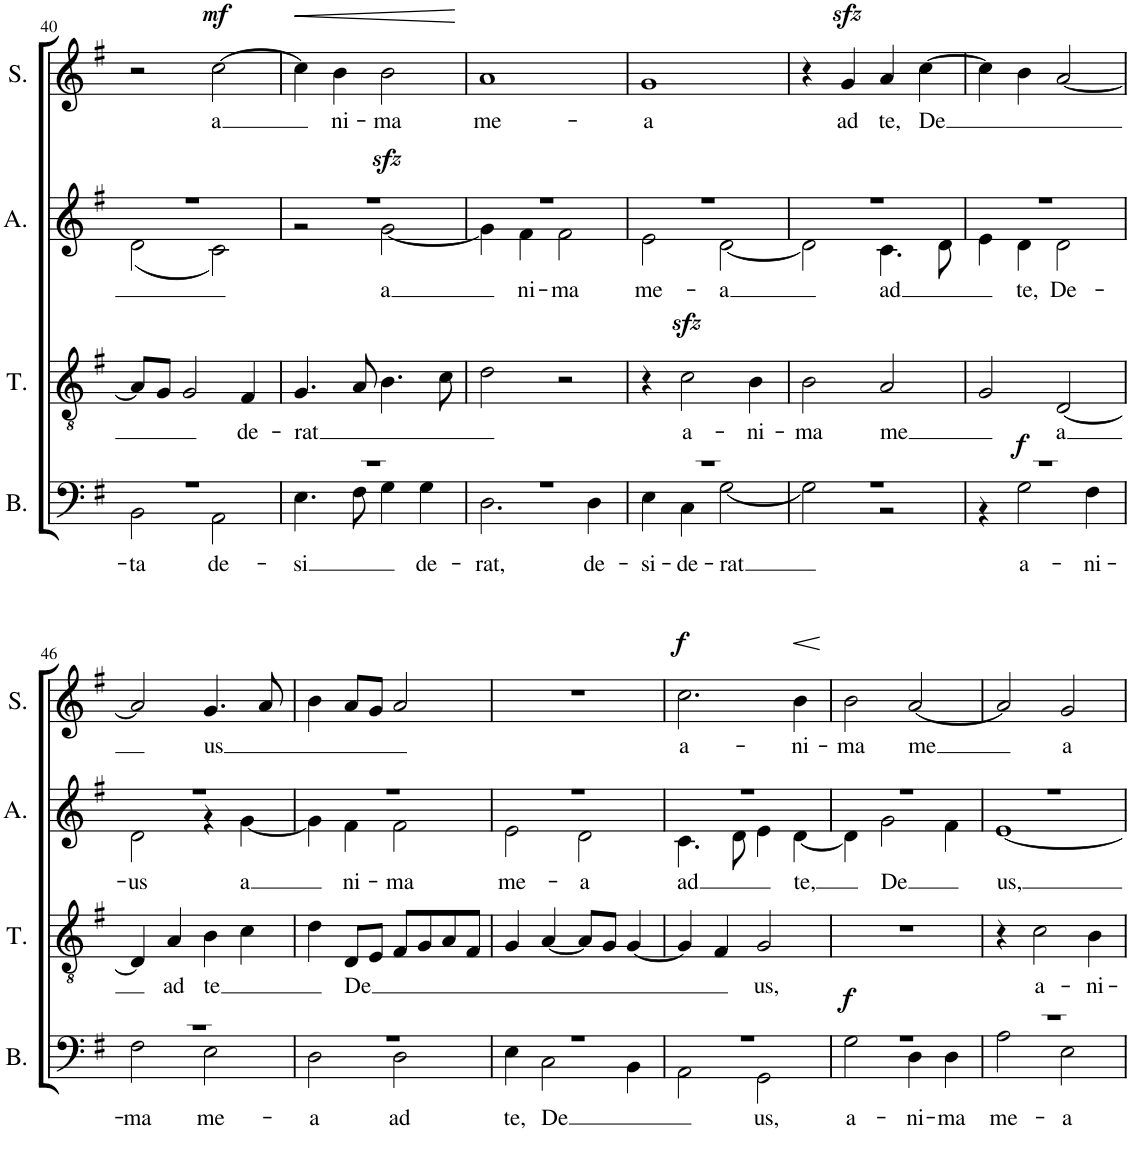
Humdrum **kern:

**kern	**text	**dynam	**kern	**text	**kern	**text	**dynam	**kern	**text	**dynam
*part4	*part4	*part4	*part3	*part3	*part2	*part2	*part2	*part1	*part1	*part1
*staff4	*staff4	*staff4	*staff3	*staff3	*staff2	*staff2	*staff2	*staff1	*staff1	*staff1
*I"Basse	*	*	*I"Ténor	*	*I"Alto	*	*	*I"Soprane	*	*
*I'B.	*	*	*I'T.	*	*I'A.	*	*	*I'S.	*	*
!!LO:PB:g=z
*clefF4	*	*	*clefGv2	*	*clefG2	*	*	*clefG2	*	*
*k[f#]	*	*	*k[f#]	*	*k[f#]	*	*	*k[f#]	*	*
*M4/4	*	*	*M4/4	*	*M4/4	*	*	*M4/4	*	*
*met(c)	*	*	*met(c)	*	*met(c)	*	*	*met(c)	*	*
=40	=40	=40	=40	=40	=40	=40	=40	=40	=40	=40
*^	*	*	*	*	*	*	*	*	*	*
!	!	!LO:LY:b	!	!	!	!	!	!	!	!	!
*	*	*	*	*	*	*^	*	*	*	*	*
1r	2BB\	-ta	.	8A/L]	.	1r	(2d\	.	.	2r	.	.
.	.	.	.	8G/J	.	.	.	.	.	.	.	.
.	.	.	.	2G/	.	.	.	.	.	.	.	.
!	!	!LO:LY:b	!	!	!	!	!	!	!	!	!LO:LY:b	!LO:DY:a
.	2AA\	de-	.	.	.	.	2c\)	.	.	[2cc\	a	mf
!	!	!	!	!	!LO:LY:b	!	!	!	!	!	!	!
.	.	.	.	4F#/	de-	.	.	.	.	.	.	.
=41	=41	=41	=41	=41	=41	=41	=41	=41	=41	=41	=41	=41
!	!	!LO:LY:b	!	!	!LO:LY:b	!	!	!	!	!	!	!LO:HP:b
1r	4.E\	-si	.	4.G/	-rat	1r	2r	.	.	4cc\]	.	<
!	!	!	!	!	!	!	!	!	!	!	!LO:LY:b	!
.	.	.	.	.	.	.	.	.	.	4b\	ni-	.
.	8F#\	.	.	8A/	.	.	.	.	.	.	.	.
!	!	!	!	!	!	!	!	!LO:LY:b	!LO:DY:a	!	!LO:LY:b	!
.	4G\	.	.	4.B\	.	.	[2g\	a	sfz	2b\	-ma	.
!	!	!LO:LY:b	!	!	!	!	!	!	!	!	!	!
.	4G\	de-	.	.	.	.	.	.	.	.	.	.
.	.	.	.	8c\	.	.	.	.	.	.	.	.
*v	*v	*	*	*	*	*v	*v	*	*	*	*	*
.	.	.	.	.	.	.	.	.	.	[
=42	=42	=42	=42	=42	=42	=42	=42	=42	=42	=42
*^	*	*	*	*	*	*	*	*	*	*
!	!	!LO:LY:b	!	!	!	!	!	!	!	!LO:LY:b	!
*	*	*	*	*	*	*^	*	*	*	*	*
1r	2.D\	-rat,	.	2d\	.	1r	4g\]	.	.	1a	me-	.
!	!	!	!	!	!	!	!	!LO:LY:b	!	!	!	!
.	.	.	.	.	.	.	4f#\	ni-	.	.	.	.
!	!	!	!	!	!	!	!	!LO:LY:b	!	!	!	!
.	.	.	.	2r	.	.	2f#\	-ma	.	.	.	.
!	!	!LO:LY:b	!	!	!	!	!	!	!	!	!	!
.	4D\	de-	.	.	.	.	.	.	.	.	.	.
=43	=43	=43	=43	=43	=43	=43	=43	=43	=43	=43	=43	=43
!	!	!LO:LY:b	!	!	!	!	!	!LO:LY:b	!	!	!LO:LY:b	!
1r	4E\	-si-	.	4r	.	1r	2e\	me-	.	1g	-a	.
!	!	!LO:LY:b	!	!	!LO:LY:b	!	!	!	!	!	!	!
.	4C\	-de-	.	2czz>\	a-	.	.	.	.	.	.	.
!	!	!LO:LY:b	!	!	!	!	!	!LO:LY:b	!	!	!	!
.	[2G\	-rat	.	.	.	.	[2d\	-a	.	.	.	.
!	!	!	!	!	!LO:LY:b	!	!	!	!	!	!	!
.	.	.	.	4B\	-ni-	.	.	.	.	.	.	.
=44	=44	=44	=44	=44	=44	=44	=44	=44	=44	=44	=44	=44
!	!	!	!	!	!LO:LY:b	!	!	!	!	!	!	!
1r	2G\]	.	.	2B\	-ma	1r	2d\]	.	.	4r	.	.
!	!	!	!	!	!	!	!	!	!	!	!LO:LY:b	!
.	.	.	.	.	.	.	.	.	.	4gzz>/	ad	.
!	!	!	!	!	!LO:LY:b	!	!	!LO:LY:b	!	!	!LO:LY:b	!
.	2r	.	.	2A/	me	.	4.c\	ad	.	4a/	te,	.
!	!	!	!	!	!	!	!	!	!	!	!LO:LY:b	!
.	.	.	.	.	.	.	.	.	.	[4cc\	De	.
.	.	.	.	.	.	.	8d\	.	.	.	.	.
=45	=45	=45	=45	=45	=45	=45	=45	=45	=45	=45	=45	=45
1r	4r	.	.	2G/	.	1r	4e\	.	.	4cc\]	.	.
!	!	!LO:LY:b	!LO:DY:a	!	!	!	!	!LO:LY:b	!	!	!	!
.	2G\	a-	f	.	.	.	4d\	te,	.	4b\	.	.
!	!	!	!	!	!LO:LY:b	!	!	!LO:LY:b	!	!	!	!
.	.	.	.	[2D/	a	.	2d\	De-	.	[2a/	.	.
!	!	!LO:LY:b	!	!	!	!	!	!	!	!	!	!
.	4F#\	-ni-	.	.	.	.	.	.	.	.	.	.
!!LO:LB:g=z
=46	=46	=46	=46	=46	=46	=46	=46	=46	=46	=46	=46	=46
!	!	!LO:LY:b	!	!	!	!	!	!LO:LY:b	!	!	!	!
1r	2F#\	-ma	.	4D/]	.	1r	2d\	-us	.	2a/]	.	.
!	!	!	!	!	!LO:LY:b	!	!	!	!	!	!	!
.	.	.	.	4A/	ad	.	.	.	.	.	.	.
!	!	!LO:LY:b	!	!	!LO:LY:b	!	!	!	!	!	!LO:LY:b	!
.	2E\	me-	.	4B\	te	.	4r	.	.	4.g/	us	.
!	!	!	!	!	!	!	!	!LO:LY:b	!	!	!	!
.	.	.	.	4c\	.	.	[4g\	a	.	.	.	.
.	.	.	.	.	.	.	.	.	.	8a/	.	.
=47	=47	=47	=47	=47	=47	=47	=47	=47	=47	=47	=47	=47
!	!	!LO:LY:b	!	!	!	!	!	!	!	!	!	!
1r	2D\	-a	.	4d\	.	1r	4g\]	.	.	4b\	.	.
!	!	!	!	!	!LO:LY:b	!	!	!LO:LY:b	!	!	!	!
.	.	.	.	8D/L	De	.	4f#\	ni-	.	8a/L	.	.
.	.	.	.	8E/J	.	.	.	.	.	8g/J	.	.
!	!	!LO:LY:b	!	!	!	!	!	!LO:LY:b	!	!	!	!
.	2D\	ad	.	8F#/L	.	.	2f#\	-ma	.	2a/	.	.
.	.	.	.	8G/	.	.	.	.	.	.	.	.
.	.	.	.	8A/	.	.	.	.	.	.	.	.
.	.	.	.	8F#/J	.	.	.	.	.	.	.	.
=48	=48	=48	=48	=48	=48	=48	=48	=48	=48	=48	=48	=48
!	!	!LO:LY:b	!	!	!	!	!	!LO:LY:b	!	!	!	!
1r	4E\	te,	.	4G/	.	1r	2e\	me-	.	1r	.	.
!	!	!LO:LY:b	!	!	!	!	!	!	!	!	!	!
.	2C\	De	.	[4A/	.	.	.	.	.	.	.	.
!	!	!	!	!	!	!	!	!LO:LY:b	!	!	!	!
.	.	.	.	8A/L]	.	.	2d\	-a	.	.	.	.
.	.	.	.	8G/J	.	.	.	.	.	.	.	.
.	4BB\	.	.	[4G/	.	.	.	.	.	.	.	.
=49	=49	=49	=49	=49	=49	=49	=49	=49	=49	=49	=49	=49
!	!	!	!	!	!	!	!	!LO:LY:b	!	!	!LO:LY:b	!LO:DY:a
1r	2AA\	.	.	4G/]	.	1r	4.c\	ad	.	2.cc\	a-	f
.	.	.	.	4F#/	.	.	.	.	.	.	.	.
.	.	.	.	.	.	.	8d\	.	.	.	.	.
!	!	!LO:LY:b	!	!	!LO:LY:b	!	!	!	!	!	!	!
.	2GG\	us,	.	2G/	us,	.	4e\	.	.	.	.	.
!	!	!	!	!	!	!	!	!LO:LY:b	!	!	!LO:LY:b	!LO:HP:b
.	.	.	.	.	.	.	[4d\	te,	.	4b\	-ni-	<
*v	*v	*	*	*	*	*v	*v	*	*	*	*	*
.	.	.	.	.	.	.	.	.	.	[
=50	=50	=50	=50	=50	=50	=50	=50	=50	=50	=50
*^	*	*	*	*	*	*	*	*	*	*
!	!	!LO:LY:b	!LO:DY:a	!	!	!	!	!	!	!LO:LY:b	!
*	*	*	*	*	*	*^	*	*	*	*	*
1r	2G\	a-	f	1r	.	1r	4d\]	.	.	2b\	-ma	.
!	!	!	!	!	!	!	!	!LO:LY:b	!	!	!	!
.	.	.	.	.	.	.	2g\	De	.	.	.	.
!	!	!LO:LY:b	!	!	!	!	!	!	!	!	!LO:LY:b	!
.	4D\	-ni-	.	.	.	.	.	.	.	[2a/	me	.
!	!	!LO:LY:b	!	!	!	!	!	!	!	!	!	!
.	4D\	-ma	.	.	.	.	4f#\	.	.	.	.	.
=51	=51	=51	=51	=51	=51	=51	=51	=51	=51	=51	=51	=51
!	!	!LO:LY:b	!	!	!	!	!	!LO:LY:b	!	!	!	!
1r	2A\	me-	.	4r	.	1r	[1e	us,	.	2a/]	.	.
!	!	!	!	!	!LO:LY:b	!	!	!	!	!	!	!
.	.	.	.	2c\	a-	.	.	.	.	.	.	.
!	!	!LO:LY:b	!	!	!	!	!	!	!	!	!LO:LY:b	!
.	2E\	-a	.	.	.	.	.	.	.	2g/	a	.
!	!	!	!	!	!LO:LY:b	!	!	!	!	!	!	!
.	.	.	.	4B\	-ni-	.	.	.	.	.	.	.
*v	*v	*	*	*	*	*v	*v	*	*	*	*	*
=	=	=	=	=	=	=	=	=	=	=
*-	*-	*-	*-	*-	*-	*-	*-	*-	*-	*-
